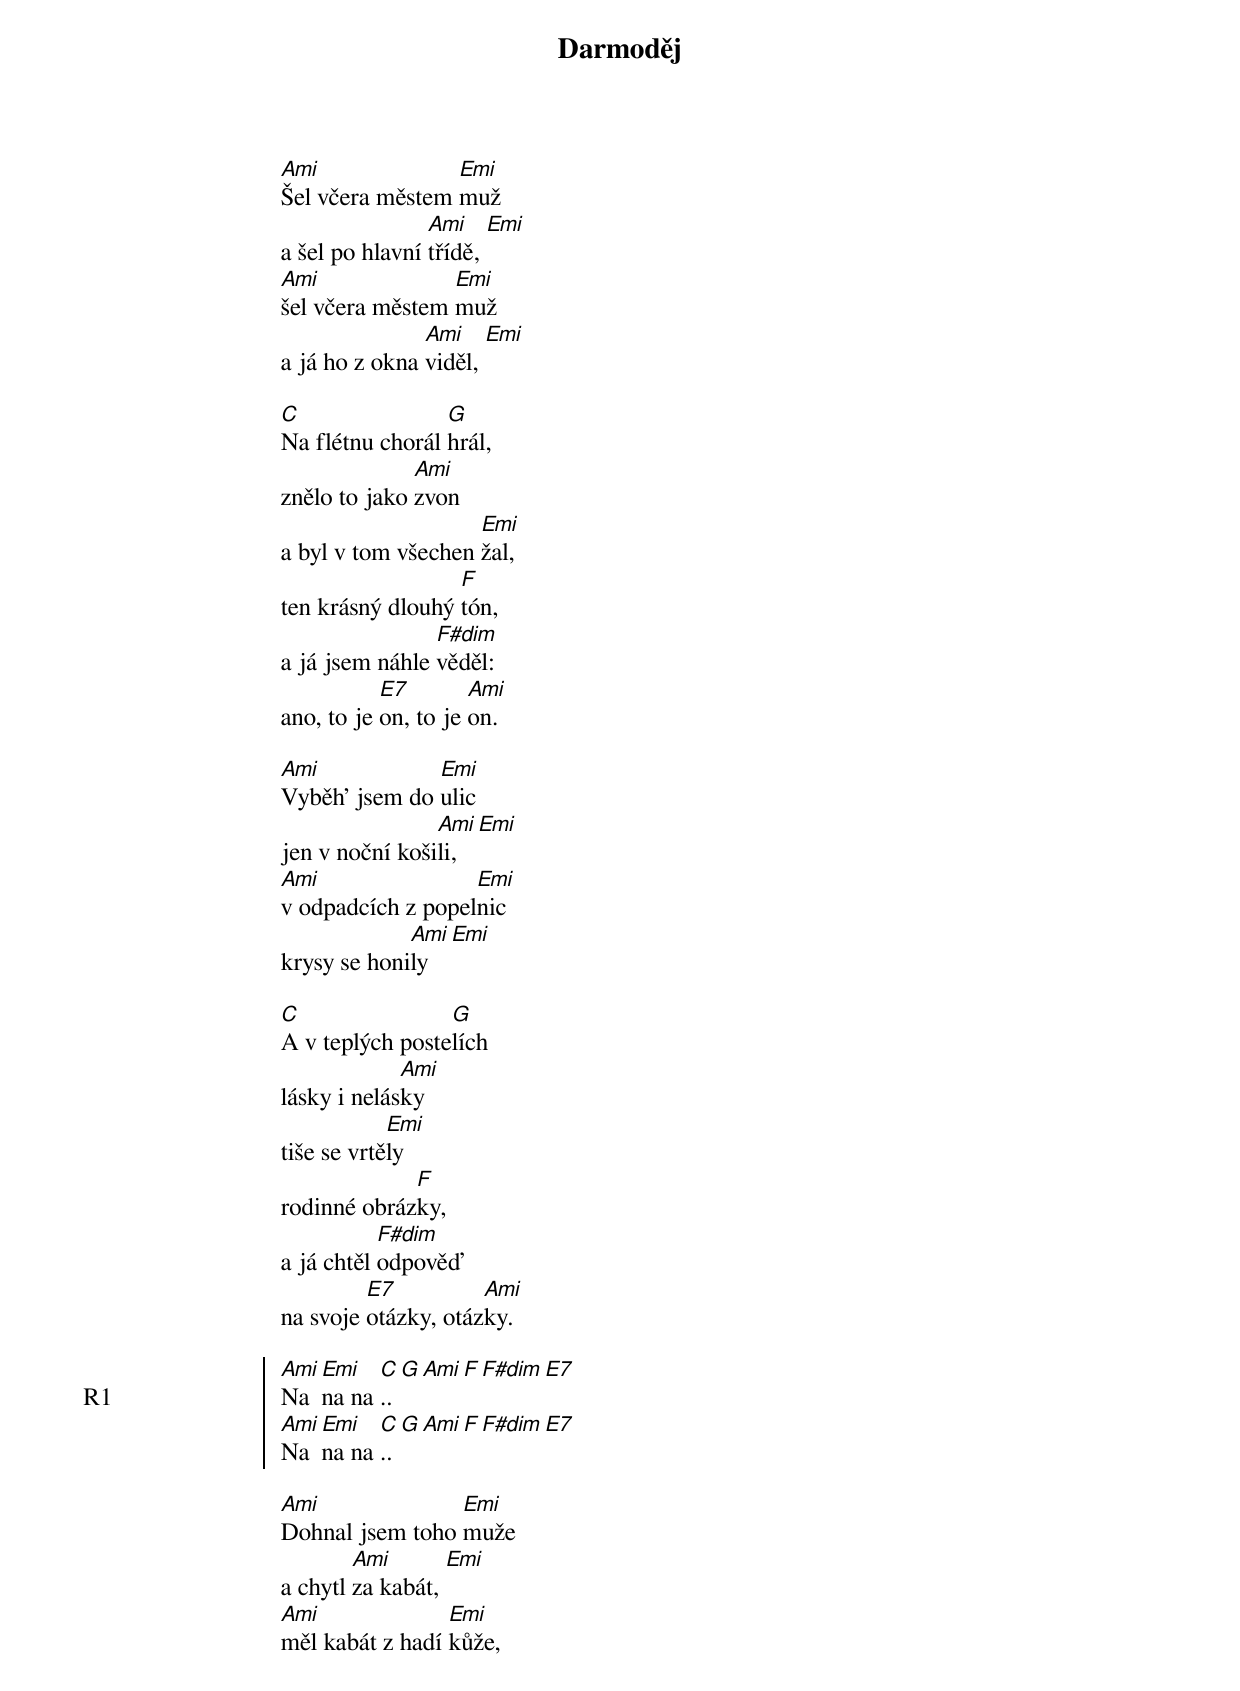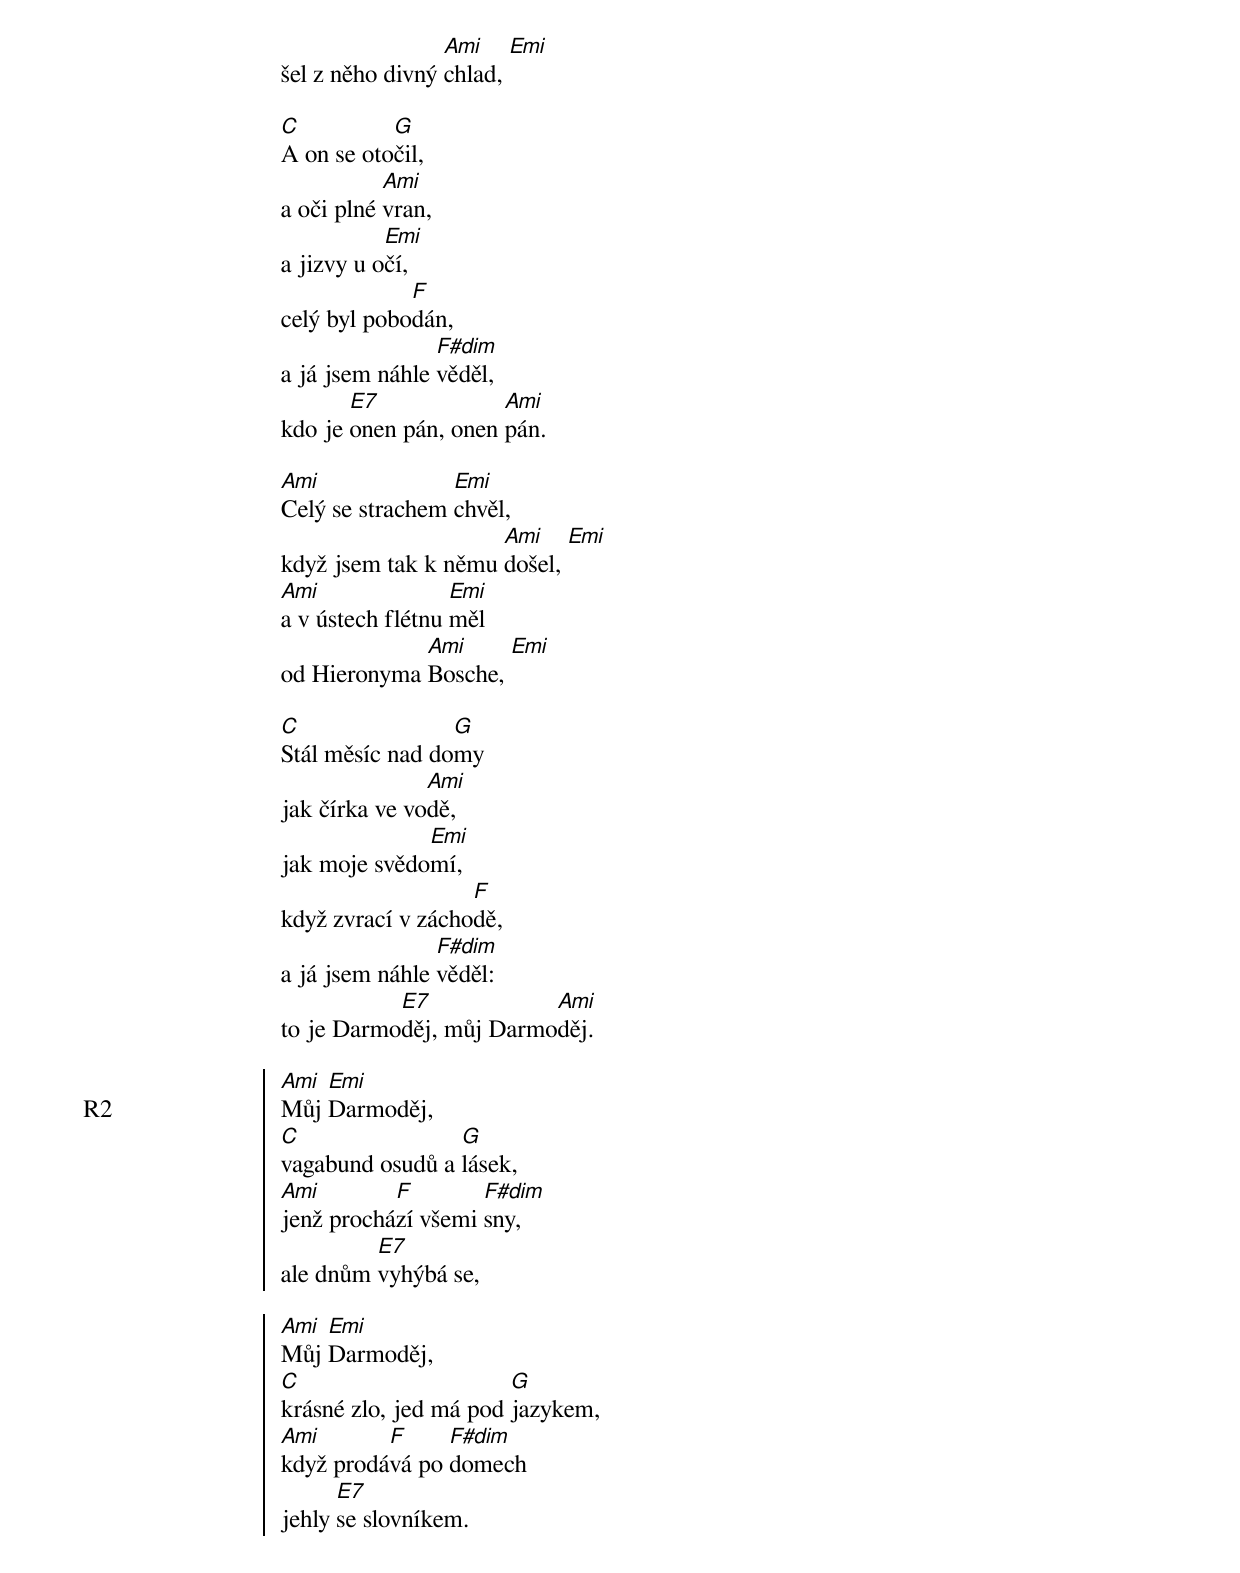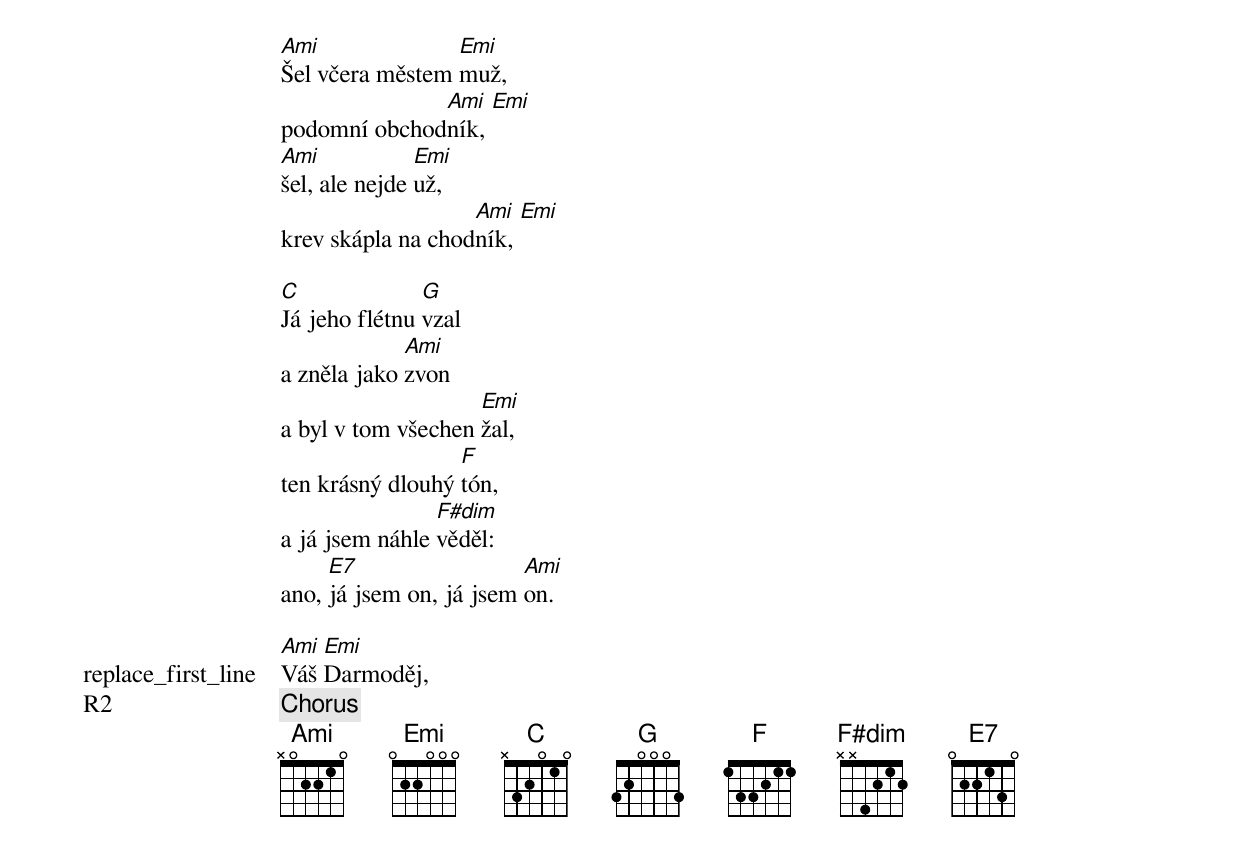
{title: Darmoděj}
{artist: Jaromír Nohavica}
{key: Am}
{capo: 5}
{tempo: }
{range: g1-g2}
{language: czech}
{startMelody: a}
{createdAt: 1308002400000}
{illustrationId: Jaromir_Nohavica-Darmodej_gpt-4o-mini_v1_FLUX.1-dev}
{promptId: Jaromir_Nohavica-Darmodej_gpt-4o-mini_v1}

{start_of_verse}
[Ami]Šel včera městem [Emi]muž
a šel po hlavní [Ami]třídě, [Emi]
[Ami]šel včera městem [Emi]muž
a já ho z okna [Ami]viděl, [Emi]

[C]Na flétnu chorál [G]hrál,
znělo to jako [Ami]zvon
a byl v tom všechen [Emi]žal,
ten krásný dlouhý [F]tón,
a já jsem náhle [F#dim]věděl:
ano, to je [E7]on, to je [Ami]on.
{end_of_verse}

{start_of_verse}
[Ami]Vyběh' jsem do [Emi]ulic
jen v noční koši[Ami]li, [Emi]
[Ami]v odpadcích z popel[Emi]nic
krysy se honi[Ami]ly [Emi]

[C]A v teplých poste[G]lích
lásky i nelás[Ami]ky
tiše se vrtě[Emi]ly
rodinné obráz[F]ky,
a já chtěl [F#dim]odpověď
na svoje [E7]otázky, otáz[Ami]ky.
{end_of_verse}

{start_of_chorus: R1}
[Ami]Na [Emi]na na [C].. [G][Ami][F][F#dim][E7]
[Ami]Na [Emi]na na [C].. [G][Ami][F][F#dim][E7]
{end_of_chorus}

{start_of_verse}
[Ami]Dohnal jsem toho [Emi]muže
a chytl [Ami]za kabát, [Emi]
[Ami]měl kabát z hadí [Emi]kůže,
šel z něho divný [Ami]chlad, [Emi]

[C]A on se oto[G]čil,
a oči plné [Ami]vran,
a jizvy u o[Emi]čí,
celý byl pobo[F]dán,
a já jsem náhle [F#dim]věděl,
kdo je [E7]onen pán, onen [Ami]pán.
{end_of_verse}

{start_of_verse}
[Ami]Celý se strachem [Emi]chvěl,
když jsem tak k němu [Ami]došel, [Emi]
[Ami]a v ústech flétnu [Emi]měl
od Hieronyma [Ami]Bosche, [Emi]

[C]Stál měsíc nad do[G]my
jak čírka ve vo[Ami]dě,
jak moje svědo[Emi]mí,
když zvrací v zácho[F]dě,
a já jsem náhle [F#dim]věděl:
to je Darmo[E7]děj, můj Darmo[Ami]děj.
{end_of_verse}

{start_of_chorus: R2}
[Ami]Můj [Emi]Darmoděj,
[C]vagabund osudů a [G]lásek,
[Ami]jenž prochá[F]zí všemi [F#dim]sny,
ale dnům [E7]vyhýbá se,

[Ami]Můj [Emi]Darmoděj,
[C]krásné zlo, jed má pod [G]jazykem,
[Ami]když prodá[F]vá po [F#dim]domech
jehly [E7]se slovníkem.
{end_of_chorus}

{start_of_verse}
[Ami]Šel včera městem [Emi]muž,
podomní obchod[Ami]ník, [Emi]
[Ami]šel, ale nejde [Emi]už,
krev skápla na chod[Ami]ník, [Emi]

[C]Já jeho flétnu [G]vzal
a zněla jako [Ami]zvon
a byl v tom všechen [Emi]žal,
ten krásný dlouhý [F]tón,
a já jsem náhle [F#dim]věděl:
ano, [E7]já jsem on, já jsem [Ami]on.
{end_of_verse}

{start_of_variant: replace_first_line}
[Ami]Váš [Emi]Darmoděj,
{end_of_variant}
{chorus: R2}
